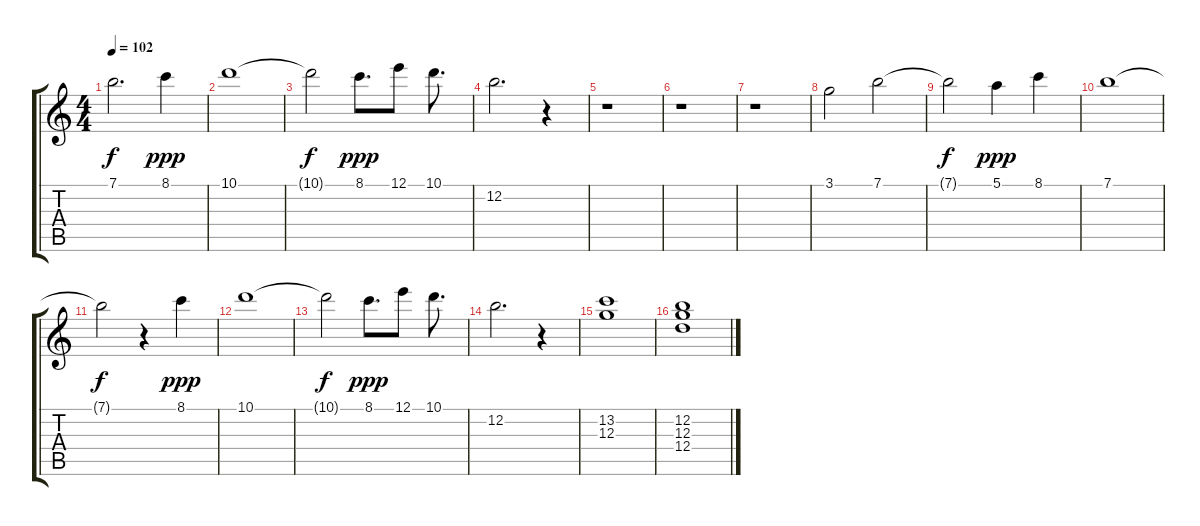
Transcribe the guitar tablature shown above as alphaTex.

\track "" {instrument acousticguitarsteel}
\staff {score tabs}
\tuning (E4 B3 G3 D3 A2 E2) {hide}
\ts (4 4)
\tempo 102
\clef g2
\ks c
7.1{t}.2{d dy f} 8.1.4{dy ppp} |
10.1.1 |
10.1{t}.2{dy f} 8.1.8{d dy ppp} 12.1.8 10.1.8{d} |
12.2.2{d} r.4 |
r.1 |
r.1 |
r.1 |
3.1.2 7.1.2 |
7.1{t}.2{dy f} 5.1.4{dy ppp} 8.1.4 |
7.1.1 |
7.1{t}.2{dy f} r.4 8.1.4{dy ppp} |
10.1.1 |
10.1{t}.2{dy f} 8.1.8{d dy ppp} 12.1.8 10.1.8{d} |
12.2.2{d} r.4 |
(13.2 12.3).1 |
(12.2 12.3 12.4).1
